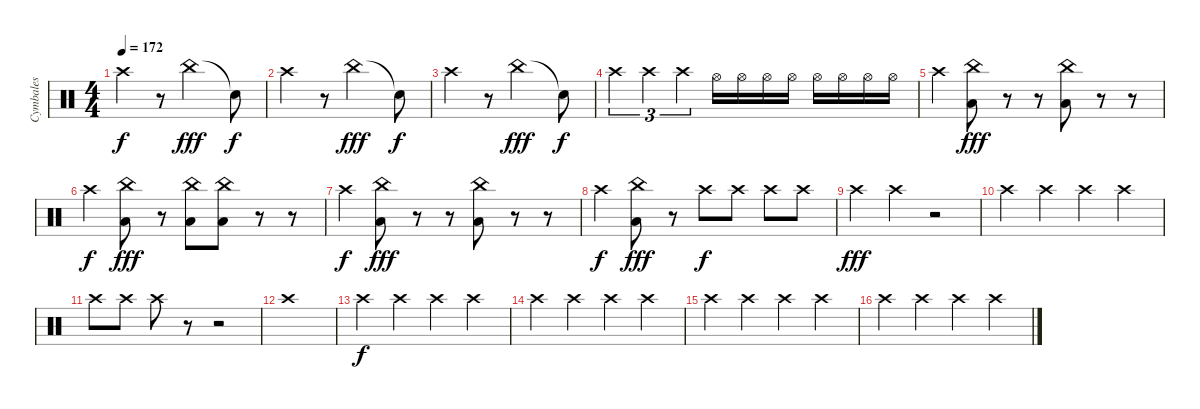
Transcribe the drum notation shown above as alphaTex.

\track ("Cymbales" "Cymbales") {instrument percussion}
\staff {score}
\articulation defaults
\ts (4 4)
\tempo 172
\clef neutral
\ks c "Crash high (hit)".4{dy f}
r.8 "China (hit)".2{dy fff} "Snare (hit)"{t}.8{dy f} |
"Crash high (hit)".4 r.8 "China (hit)".2{dy fff} "Snare (hit)"{t}.8{dy f} |
"Crash high (hit)".4 r.8 "China (hit)".2{dy fff} "Snare (hit)"{t}.8{dy f} |
"Crash high (hit)".4{tu (3 2)} "Crash high (hit)".4{tu (3 2)} "Crash high (hit)".4{tu (3 2)} "Hi-Hat (open)".16 "Hi-Hat (open)".16 "Hi-Hat (open)".16 "Hi-Hat (open)".16 "Hi-Hat (open)".16 "Hi-Hat (open)".16 "Hi-Hat (open)".16 "Hi-Hat (open)".16 |
"Crash high (hit)".4 ("Low Floor Tom (hit)" "China (hit)").8{dy fff} r.8 r.8 ("Low Floor Tom (hit)" "China (hit)").8 r.8 r.8 |
"Crash high (hit)".4{dy f} ("Low Floor Tom (hit)" "China (hit)").8{dy fff} r.8 ("Low Floor Tom (hit)" "China (hit)").8 ("Low Floor Tom (hit)" "China (hit)").8 r.8 r.8 |
"Crash high (hit)".4{dy f} ("Low Floor Tom (hit)" "China (hit)").8{dy fff} r.8 r.8 ("Low Floor Tom (hit)" "China (hit)").8 r.8 r.8 |
"Crash high (hit)".4{dy f} ("Low Floor Tom (hit)" "China (hit)").8{dy fff} r.8 "Crash high (hit)".8{dy f} "Crash high (hit)".8 "Crash high (hit)".8 "Crash high (hit)".8 |
"Crash high (hit)".4{dy fff} "Crash high (hit)".4 r.2 |
"Crash high (hit)".4 "Crash high (hit)".4 "Crash high (hit)".4 "Crash high (hit)".4 |
"Crash high (hit)".8 "Crash high (hit)".8 "Crash high (hit)".8 r.8 r.2 |
"Crash high (hit)".1 |
"Crash high (hit)".4{dy f} "Crash high (hit)".4 "Crash high (hit)".4 "Crash high (hit)".4 |
"Crash high (hit)".4 "Crash high (hit)".4 "Crash high (hit)".4 "Crash high (hit)".4 |
"Crash high (hit)".4 "Crash high (hit)".4 "Crash high (hit)".4 "Crash high (hit)".4 |
"Crash high (hit)".4 "Crash high (hit)".4 "Crash high (hit)".4 "Crash high (hit)".4
